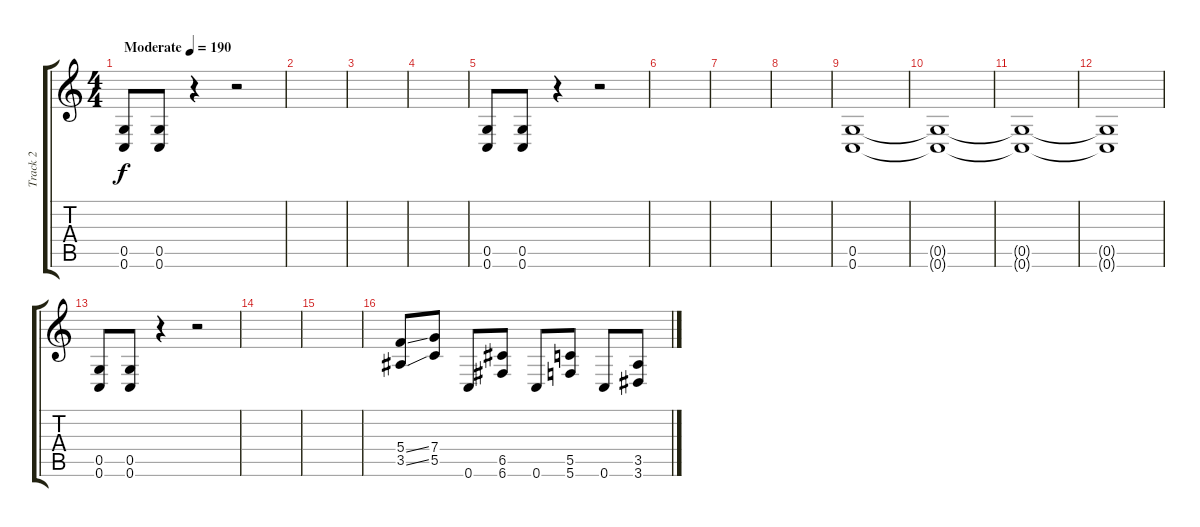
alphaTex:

\track ("Track 2" "Track 2") {instrument distortionguitar bank 255}
\staff {score tabs}
\tuning (D4 A3 F3 C3 G2 C2) {hide}
\ts (4 4)
\tempo (190 "Moderate")
\clef g2
\ks c
(0.5 0.6).8{dy f instrument distortionguitar} (0.5 0.6).8 r.4 r.2 |
|
|
|
(0.5 0.6).8 (0.5 0.6).8 r.4 r.2 |
|
|
|
(0.5 0.6).1 |
(0.5{t} 0.6{t}).1 |
(0.5{t} 0.6{t}).1 |
(0.5{t} 0.6{t}).1 |
(0.5 0.6).8 (0.5 0.6).8 r.4 r.2 |
|
|
(5.4{ss} 3.5{ss}).8 (7.4 5.5).8 0.6.8 (6.5 6.6).8 0.6.8 (5.5 5.6).8 0.6.8 (3.5 3.6).8
